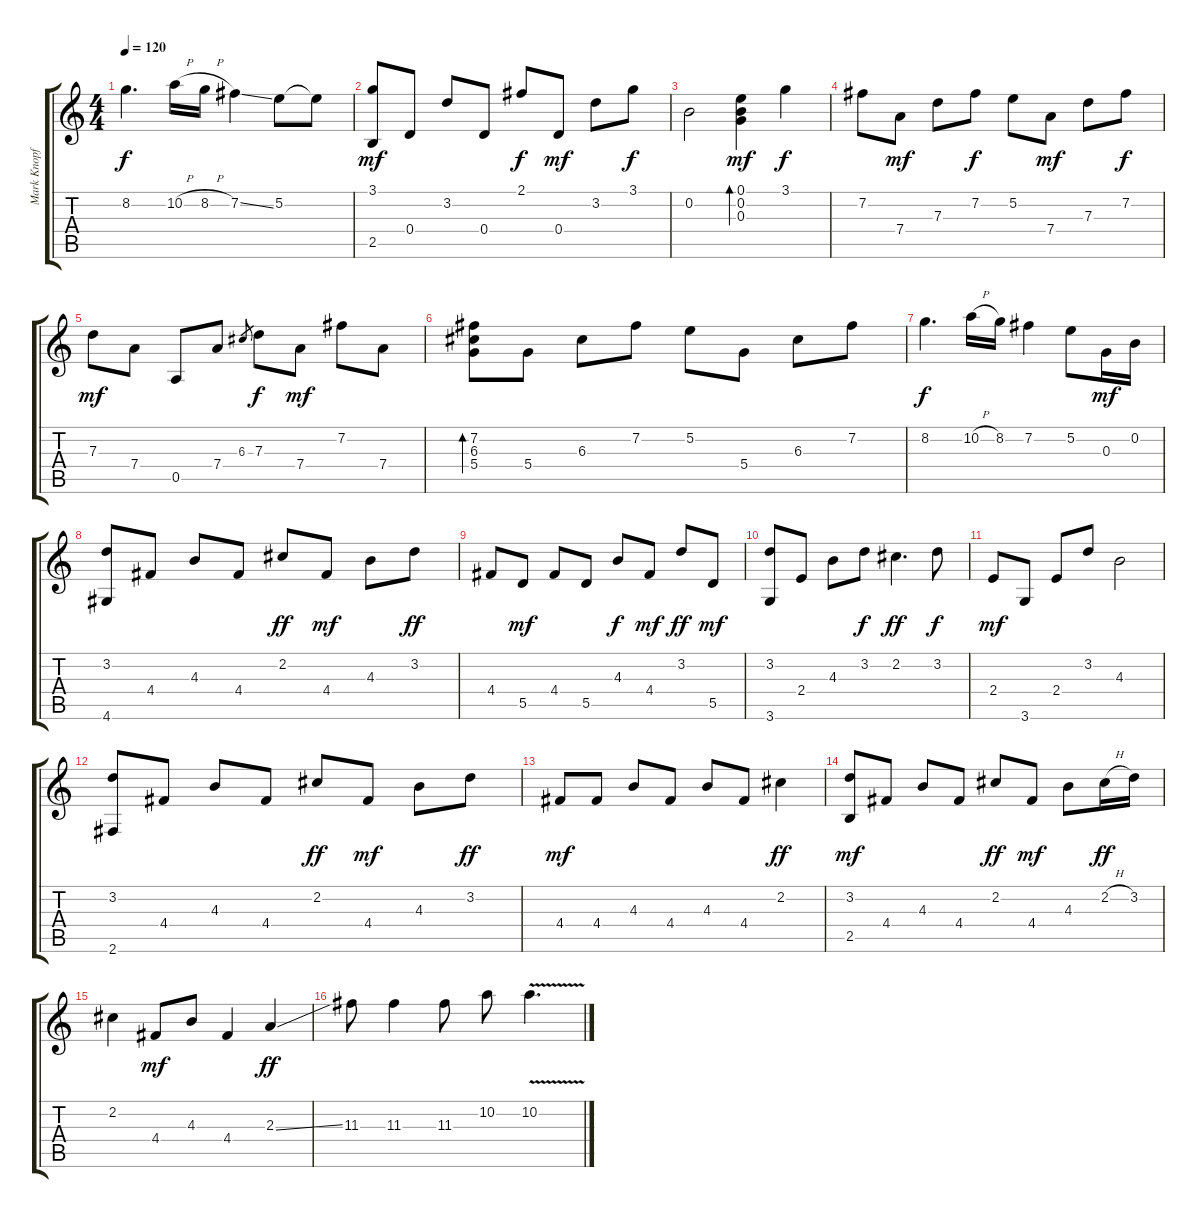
\track ("Mark Knopfler Lead" "Mark Knopf") {instrument acousticguitarnylon}
\staff {score tabs}
\tuning (E4 B3 G3 D3 A2 E2) {hide}
\ts (4 4)
\tempo 120
\clef g2
\ks c
8.2.4{d dy f} 10.2{h}.16 8.2{h}.16 7.2{ss}.4 5.2.8 5.2{t}.8 |
(3.1 2.5).8{dy mf} 0.4.8 3.2.8 0.4.8 2.1.8{dy f} 0.4.8{dy mf} 3.2.8 3.1.8{dy f} |
0.2.2 (0.1 0.2 0.3).4{bd 120 dy mf} 3.1.4{dy f} |
7.2.8 7.4.8{dy mf} 7.3.8 7.2.8{dy f} 5.2.8 7.4.8{dy mf} 7.3.8 7.2.8{dy f} |
7.3.8{dy mf} 7.4.8 0.5.8 7.4.8 6.3.8{gr} 7.3.8{dy f} 7.4.8{dy mf} 7.2.8 7.4.8 |
(7.2 6.3 5.4).8{bd 120} 5.4.8 6.3.8 7.2.8 5.2.8 5.4.8 6.3.8 7.2.8 |
8.2.4{d dy f} 10.2{h}.16 8.2.16 7.2.4 5.2.8 0.3.16{dy mf} 0.2.16 |
(3.2 4.6).8 4.4.8 4.3.8 4.4.8 2.2.8{dy ff} 4.4.8{dy mf} 4.3.8 3.2.8{dy ff} |
4.4.8 5.5.8{dy mf} 4.4.8 5.5.8 4.3.8{dy f} 4.4.8{dy mf} 3.2.8{dy ff} 5.5.8{dy mf} |
(3.2 3.6).8 2.4.8 4.3.8 3.2.8{dy f} 2.2.4{d dy ff} 3.2.8{dy f} |
2.4.8{dy mf} 3.6.8 2.4.8 3.2.8 4.3.2 |
(3.2 2.6).8 4.4.8 4.3.8 4.4.8 2.2.8{dy ff} 4.4.8{dy mf} 4.3.8 3.2.8{dy ff} |
4.4.8{dy mf} 4.4.8 4.3.8 4.4.8 4.3.8 4.4.8 2.2.4{dy ff} |
(3.2 2.5).8{dy mf} 4.4.8 4.3.8 4.4.8 2.2.8{dy ff} 4.4.8{dy mf} 4.3.8 2.2{h}.16{dy ff} 3.2.16 |
2.2.4 4.4.8{dy mf} 4.3.8 4.4.4 2.3{ss}.4{dy ff} |
11.3.8 11.3.4 11.3.8 10.2.8 10.2{v}.4{d}
